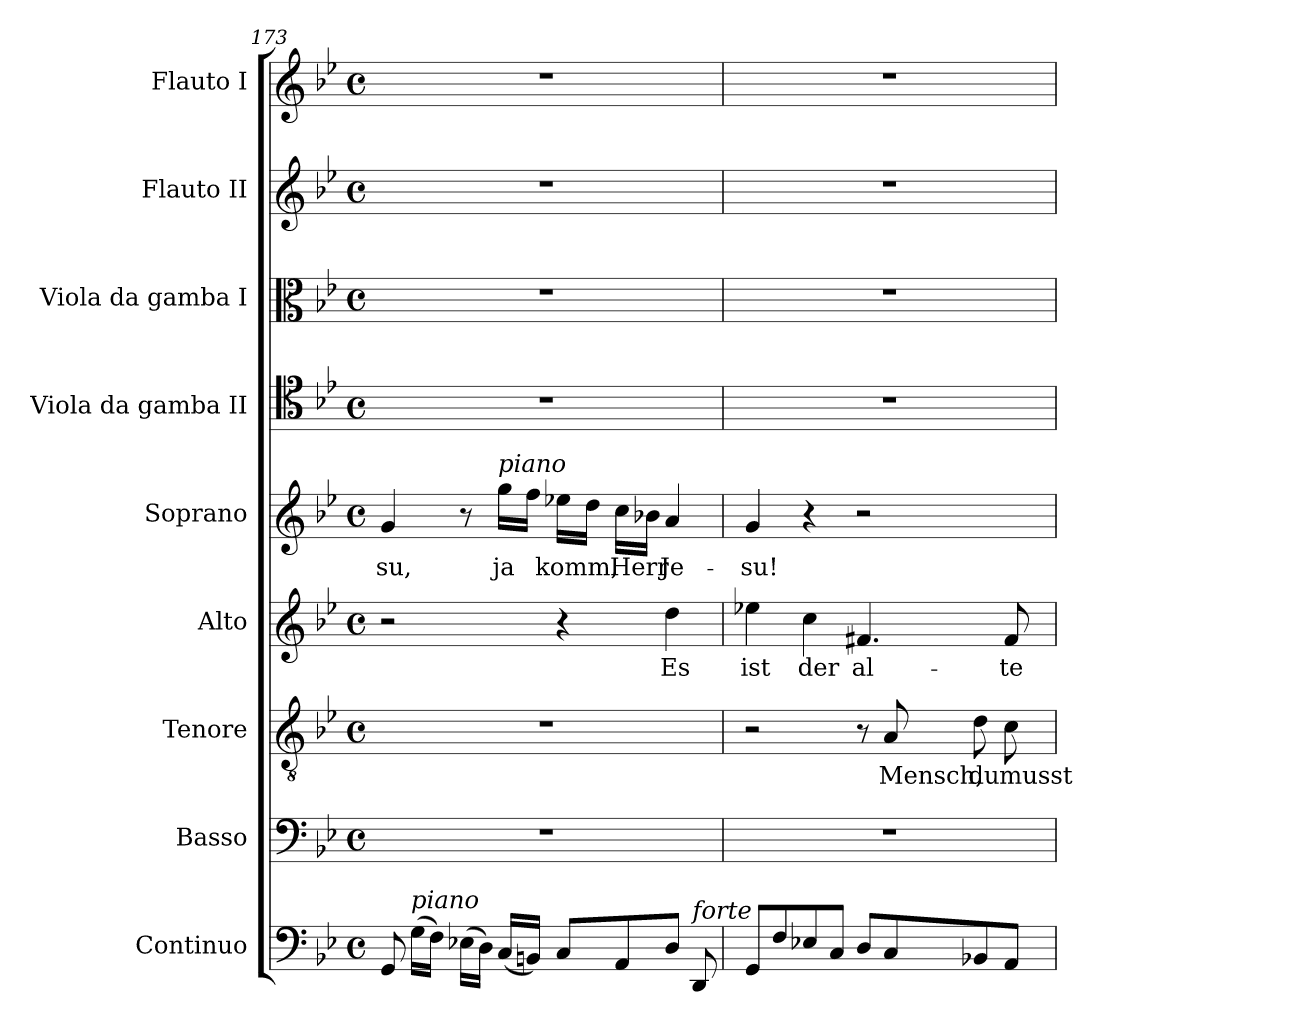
**kern	**kern	**kern	**text	**kern	**text	**kern	**text	**kern	**kern	**kern	**kern
*part9	*part8	*part7	*part7	*part6	*part6	*part5	*part5	*part4	*part3	*part2	*part1
*staff9	*staff8	*staff7	*staff7	*staff6	*staff6	*staff5	*staff5	*staff4	*staff3	*staff2	*staff1
*I"Continuo	*I"Basso	*I"Tenore	*	*I"Alto	*	*I"Soprano	*	*I"Viola da gamba II	*I"Viola da gamba I	*I"Flauto II	*I"Flauto I
*clefF4	*clefF4	*clefGv2	*	*clefG2	*	*clefG2	*	*clefC4	*clefC3	*clefG2	*clefG2
*	*	*ITrd7c12	*	*	*	*	*	*	*	*	*
*k[b-e-]	*k[b-e-]	*k[b-e-]	*	*k[b-e-]	*	*k[b-e-]	*	*k[b-e-]	*k[b-e-]	*k[b-e-]	*k[b-e-]
*B-:	*B-:	*B-:	*	*B-:	*	*B-:	*	*B-:	*B-:	*B-:	*B-:
*M4/4	*M4/4	*M4/4	*	*M4/4	*	*M4/4	*	*M4/4	*M4/4	*M4/4	*M4/4
*met(c)	*met(c)	*met(c)	*	*met(c)	*	*met(c)	*	*met(c)	*met(c)	*met(c)	*met(c)
=173	=173	=173	=173	=173	=173	=173	=173	=173	=173	=173	=173
!	!	!	!	!	!	!	!LO:LY:b:color=#000000	!	!	!	!
8GGi/	1r	1r	.	2r	.	4gi/	-su,	1r	1r	1r	1r
!LO:TX:a:i:t=piano	!	!	!	!	!	!	!	!	!	!	!
(16Gi\LL	.	.	.	.	.	.	.	.	.	.	.
16Fi\JJ)	.	.	.	.	.	.	.	.	.	.	.
(16E-Xi\LL	.	.	.	.	.	8r	.	.	.	.	.
16Di\JJ)	.	.	.	.	.	.	.	.	.	.	.
!	!	!	!	!	!	!LO:TX:a:i:t=piano	!	!	!	!	!
!	!	!	!	!	!	!	!LO:LY:b:color=#000000	!	!	!	!
(16Ci/LL	.	.	.	.	.	16ggi\LL	ja	.	.	.	.
16BBni/JJ)	.	.	.	.	.	16ffi\JJ	.	.	.	.	.
!	!	!	!	!	!	!	!LO:LY:b:color=#000000	!	!	!	!
8Ci/L	.	.	.	4r	.	16ee-Xi\LL	komm,	.	.	.	.
.	.	.	.	.	.	16ddi\JJ	.	.	.	.	.
!	!	!	!	!	!	!	!LO:LY:b:color=#000000	!	!	!	!
8AAi/	.	.	.	.	.	16cci\LL	Herr	.	.	.	.
.	.	.	.	.	.	16b-Xi\JJ	.	.	.	.	.
!	!	!	!	!	!LO:LY:b:color=#000000	!	!	!	!	!	!
!	!	!	!	!	!	!	!LO:LY:b:color=#000000	!	!	!	!
8Di/J	.	.	.	4ddi\	Es	4ai/	Je-	.	.	.	.
!LO:TX:a:i:t=forte	!	!	!	!	!	!	!	!	!	!	!
8DDi/	.	.	.	.	.	.	.	.	.	.	.
=174	=174	=174	=174	=174	=174	=174	=174	=174	=174	=174	=174
!	!	!	!	!	!LO:LY:b:color=#000000	!	!	!	!	!	!
!	!	!	!	!	!	!	!LO:LY:b:color=#000000	!	!	!	!
8GGi/L	1r	2r	.	4ee-Xi\	ist	4gi/	-su!	1r	1r	1r	1r
8Fi/	.	.	.	.	.	.	.	.	.	.	.
!	!	!	!	!	!LO:LY:b:color=#000000	!	!	!	!	!	!
8E-Xi/	.	.	.	4cci\	der	4r	.	.	.	.	.
8Ci/J	.	.	.	.	.	.	.	.	.	.	.
!	!	!	!	!	!LO:LY:b:color=#000000	!	!	!	!	!	!
8Di/L	.	8r	.	4.f#Xi/	al-	2r	.	.	.	.	.
!	!	!	!LO:LY:b:color=#000000	!	!	!	!	!	!	!	!
8Ci/	.	8AAi/	Mensch,	.	.	.	.	.	.	.	.
!	!	!	!LO:LY:b:color=#000000	!	!	!	!	!	!	!	!
8BB-Xi/	.	8Di\	du	.	.	.	.	.	.	.	.
!	!	!	!LO:LY:b:color=#000000	!	!	!	!	!	!	!	!
!	!	!	!	!	!LO:LY:b:color=#000000	!	!	!	!	!	!
8AAi/J	.	8Ci\	musst	8f#i/	-te	.	.	.	.	.	.
=	=	=	=	=	=	=	=	=	=	=	=
*-	*-	*-	*-	*-	*-	*-	*-	*-	*-	*-	*-
